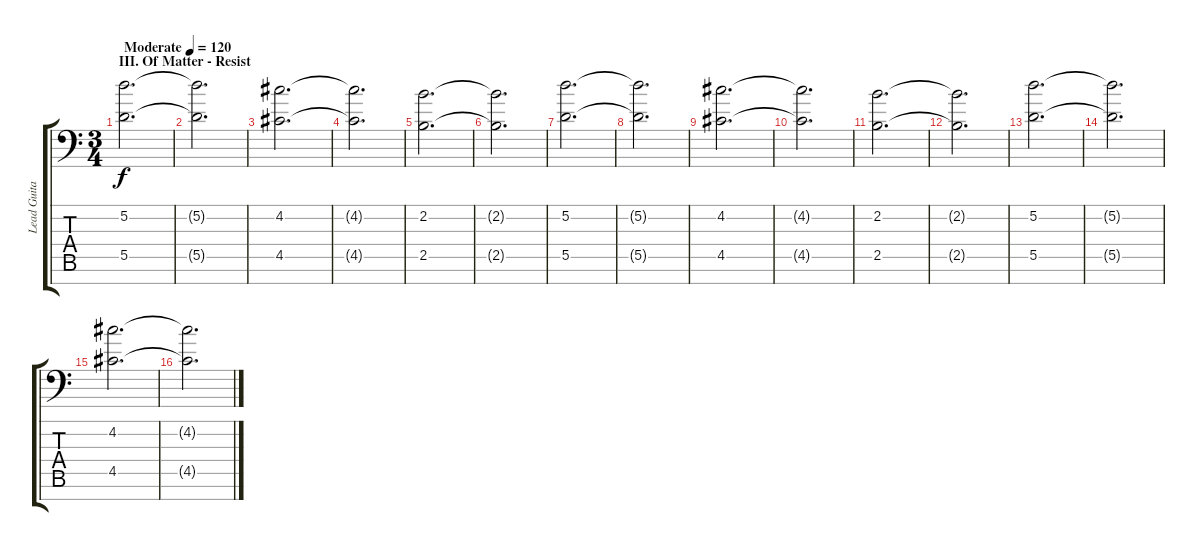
\track ("Lead Guitar #1" "Lead Guita") {instrument overdrivenguitar}
\staff {score tabs}
\tuning (D4 A3 E3 D3 A2 E2 A1) {hide}
\ts (3 4)
\section ("" "III. Of Matter - Resist")
\tempo (120 "Moderate")
\clef f4
\ks c
(5.2 5.5).2{d dy f volume 13 instrument electricguitarjazz} |
(5.2{t} 5.5{t}).2{d} |
(4.2 4.5).2{d} |
(4.2{t} 4.5{t}).2{d} |
(2.2 2.5).2{d} |
(2.2{t} 2.5{t}).2{d} |
(5.2 5.5).2{d} |
(5.2{t} 5.5{t}).2{d} |
(4.2 4.5).2{d} |
(4.2{t} 4.5{t}).2{d} |
(2.2 2.5).2{d} |
(2.2{t} 2.5{t}).2{d} |
(5.2 5.5).2{d} |
(5.2{t} 5.5{t}).2{d} |
(4.2 4.5).2{d} |
(4.2{t} 4.5{t}).2{d}
